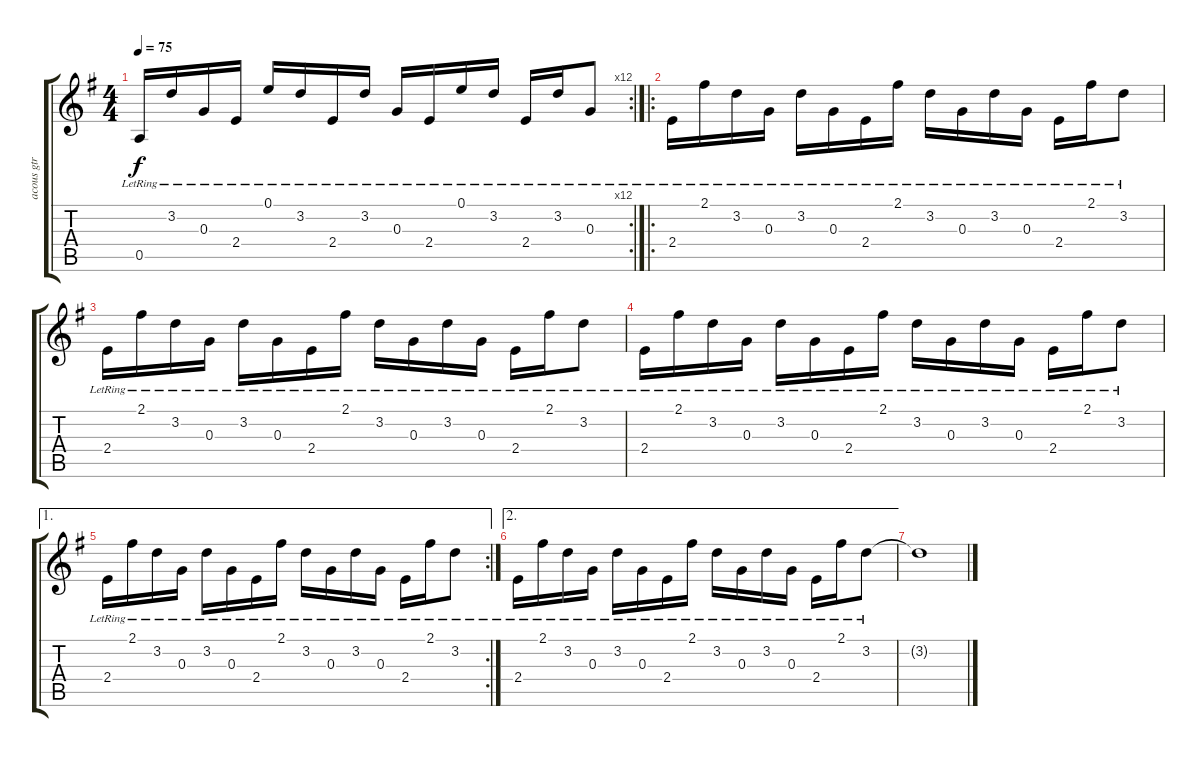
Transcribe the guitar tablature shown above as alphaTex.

\track ("acous gtr steel" "acous gtr ") {instrument acousticguitarsteel}
\staff {score tabs}
\tuning (E4 B3 G3 D3 A2 E2) {hide}
\rc 12
\ts (4 4)
\tempo 75
\clef g2
\ks g
0.5{lr}.16{dy f} 3.2{lr}.16 0.3{lr}.16 2.4{lr}.16 0.1{lr}.16 3.2{lr}.16 2.4{lr}.16 3.2{lr}.16 0.3{lr}.16 2.4{lr}.16 0.1{lr}.16 3.2{lr}.16 2.4{lr}.16 3.2{lr}.16 0.3{lr}.8 |
\ro
2.4{lr}.16 2.1{lr}.16 3.2{lr}.16 0.3{lr}.16 3.2{lr}.16 0.3{lr}.16 2.4{lr}.16 2.1{lr}.16 3.2{lr}.16 0.3{lr}.16 3.2{lr}.16 0.3{lr}.16 2.4{lr}.16 2.1{lr}.16 3.2{lr}.8 |
2.4{lr}.16 2.1{lr}.16 3.2{lr}.16 0.3{lr}.16 3.2{lr}.16 0.3{lr}.16 2.4{lr}.16 2.1{lr}.16 3.2{lr}.16 0.3{lr}.16 3.2{lr}.16 0.3{lr}.16 2.4{lr}.16 2.1{lr}.16 3.2{lr}.8 |
2.4{lr}.16 2.1{lr}.16 3.2{lr}.16 0.3{lr}.16 3.2{lr}.16 0.3{lr}.16 2.4{lr}.16 2.1{lr}.16 3.2{lr}.16 0.3{lr}.16 3.2{lr}.16 0.3{lr}.16 2.4{lr}.16 2.1{lr}.16 3.2{lr}.8 |
\ae 1
\rc 2
2.4{lr}.16 2.1{lr}.16 3.2{lr}.16 0.3{lr}.16 3.2{lr}.16 0.3{lr}.16 2.4{lr}.16 2.1{lr}.16 3.2{lr}.16 0.3{lr}.16 3.2{lr}.16 0.3{lr}.16 2.4{lr}.16 2.1{lr}.16 3.2{lr}.8 |
\ae 2
2.4{lr}.16 2.1{lr}.16 3.2{lr}.16 0.3{lr}.16 3.2{lr}.16 0.3{lr}.16 2.4{lr}.16 2.1{lr}.16 3.2{lr}.16 0.3{lr}.16 3.2{lr}.16 0.3{lr}.16 2.4{lr}.16 2.1{lr}.16 3.2{lr}.8 |
3.2{t}.1
